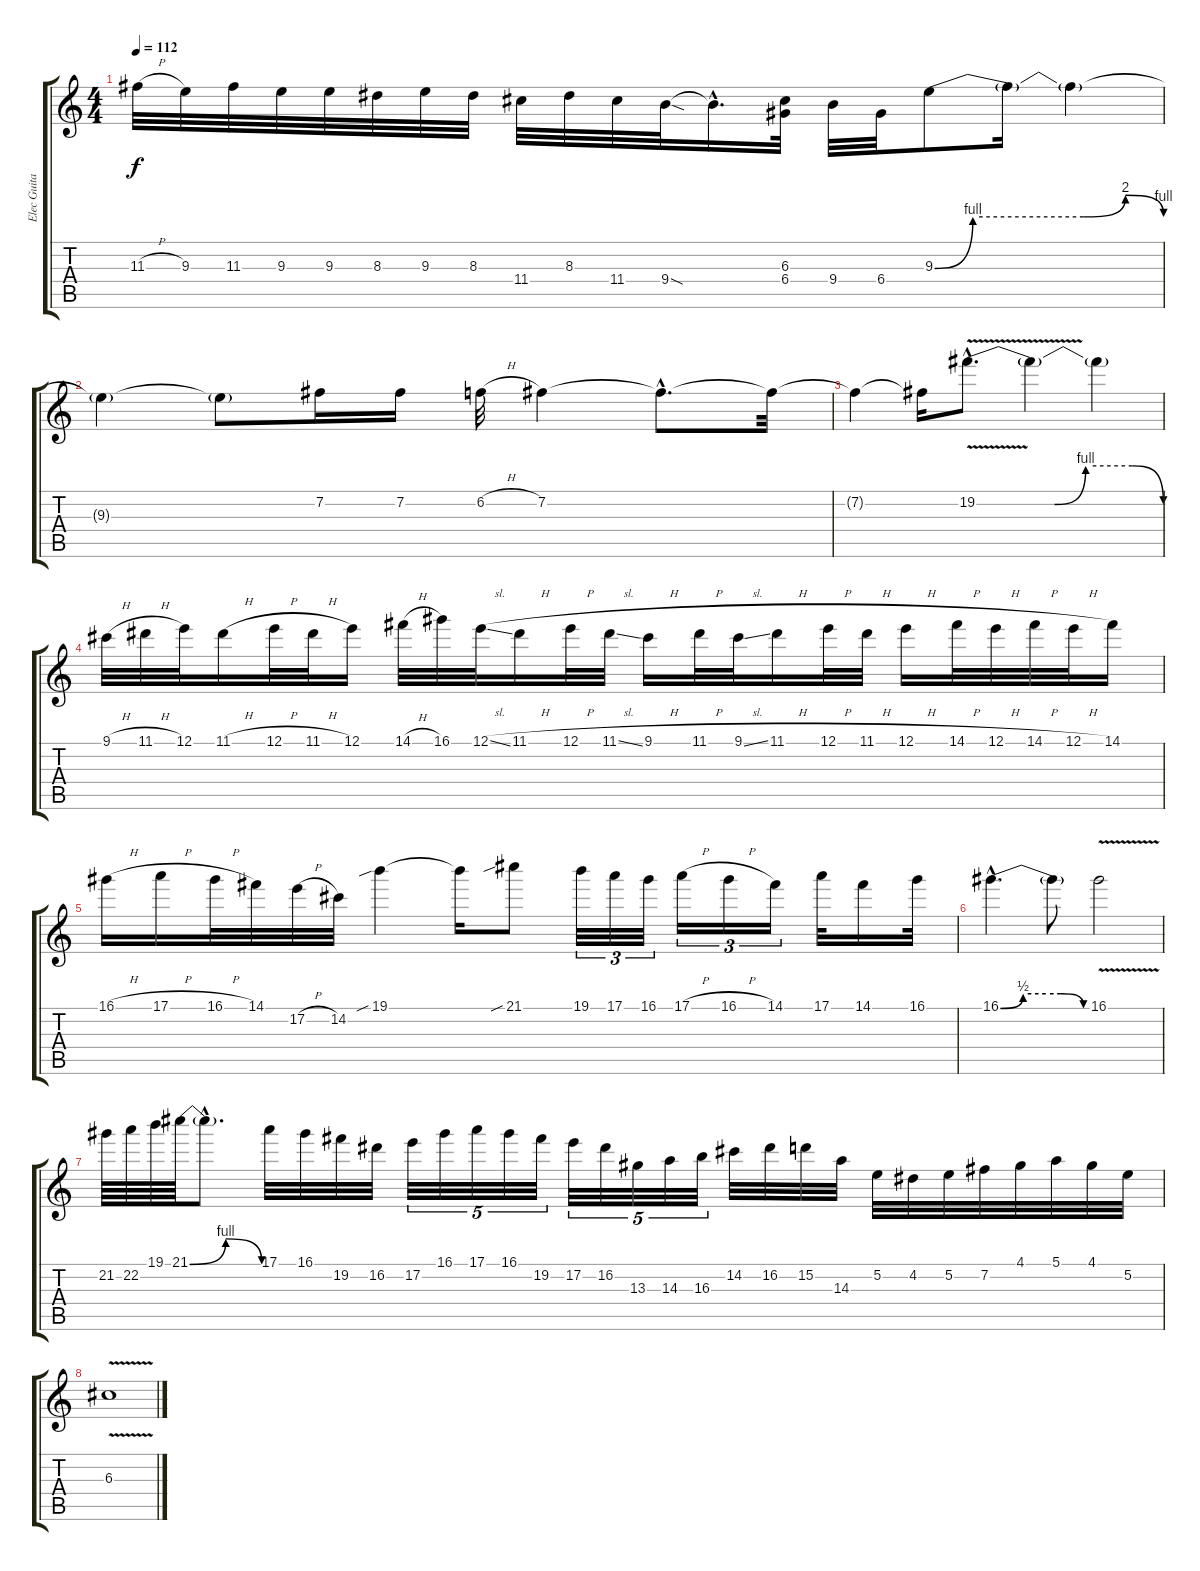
\track ("Elec Guitar 2" "Elec Guita") {instrument distortionguitar}
\staff {score tabs}
\tuning (E4 B3 G3 D3 A2 E2) {hide}
\ts (4 4)
\tempo 112
\clef g2
\ks c
11.3{h}.32{dy f} 9.3.32 11.3.32 9.3.32 9.3.32 8.3.32 9.3.32 8.3.32 11.4.32 8.3.32 11.4.32 9.4{sod}.32 9.4{hac t}.16{d} (6.3 6.4).32 9.4.32 6.4.32 9.3{be (custom 0 0 10 4 39 4 50 8 60 4)}.8 9.3{t}.16 9.3{t}.4 |
9.3{t}.4 9.3{t}.8 7.2.16 7.2.16 6.2{h}.32 7.2.4 7.2{hac t}.8{d} 7.2{t}.32 |
7.2{t}.4 7.2{t}.16 19.2{be (custom 0 0 25 0 35 4 50 4 60 0) v hac}.8{d} 19.2{t}.4 19.2{t}.4 |
9.1{h}.32 11.1{h}.32 12.1.32 11.1{h}.16 12.1{h}.32 11.1{h}.32 12.1.16 14.1{h}.32 16.1.32 12.1{sl}.32 11.1{h}.16 12.1{h}.32 11.1{sl}.32 9.1{h}.16 11.1{h}.32 9.1{sl}.32 11.1{h}.16 12.1{h}.32 11.1{h}.32 12.1{h}.16 14.1{h}.32 12.1{h}.32 14.1{h}.32 12.1{h}.32 14.1.16 |
16.1{h}.16 17.1{h}.16 16.1{h}.32 14.1.32 17.2{h}.32 14.2.32 19.1{sib}.4 19.1{t}.16 21.1{sib}.8 19.1.32{tu (3 2)} 17.1.32{tu (3 2)} 16.1.32{tu (3 2)} 17.1{h}.16{tu (3 2)} 16.1{h}.16{tu (3 2)} 14.1.16{tu (3 2)} 17.1.32 14.1.16 16.1.32 |
16.1{be (custom 0 0 15 2 30 2 40 2 55 0 60 0) hac}.4{d} 16.1{t}.8 16.1{v}.2 |
21.2.64 22.2.64 19.1.64 21.1{be (bendrelease 0 0 30 4 50 4 60 0)}.64 21.1{hac t}.8{d} 17.1.32 16.1.32 19.2.32 16.2.32 17.2.32{tu (5 4)} 16.1.32{tu (5 4)} 17.1.32{tu (5 4)} 16.1.32{tu (5 4)} 19.2.32{tu (5 4)} 17.2.32{tu (5 4)} 16.2.32{tu (5 4)} 13.3.32{tu (5 4)} 14.3.32{tu (5 4)} 16.3.32{tu (5 4)} 14.2.32 16.2.32 15.2.32 14.3.32 5.2.32 4.2.32 5.2.32 7.2.32 4.1.32 5.1.32 4.1.32 5.2.32 |
6.3{v}.1
